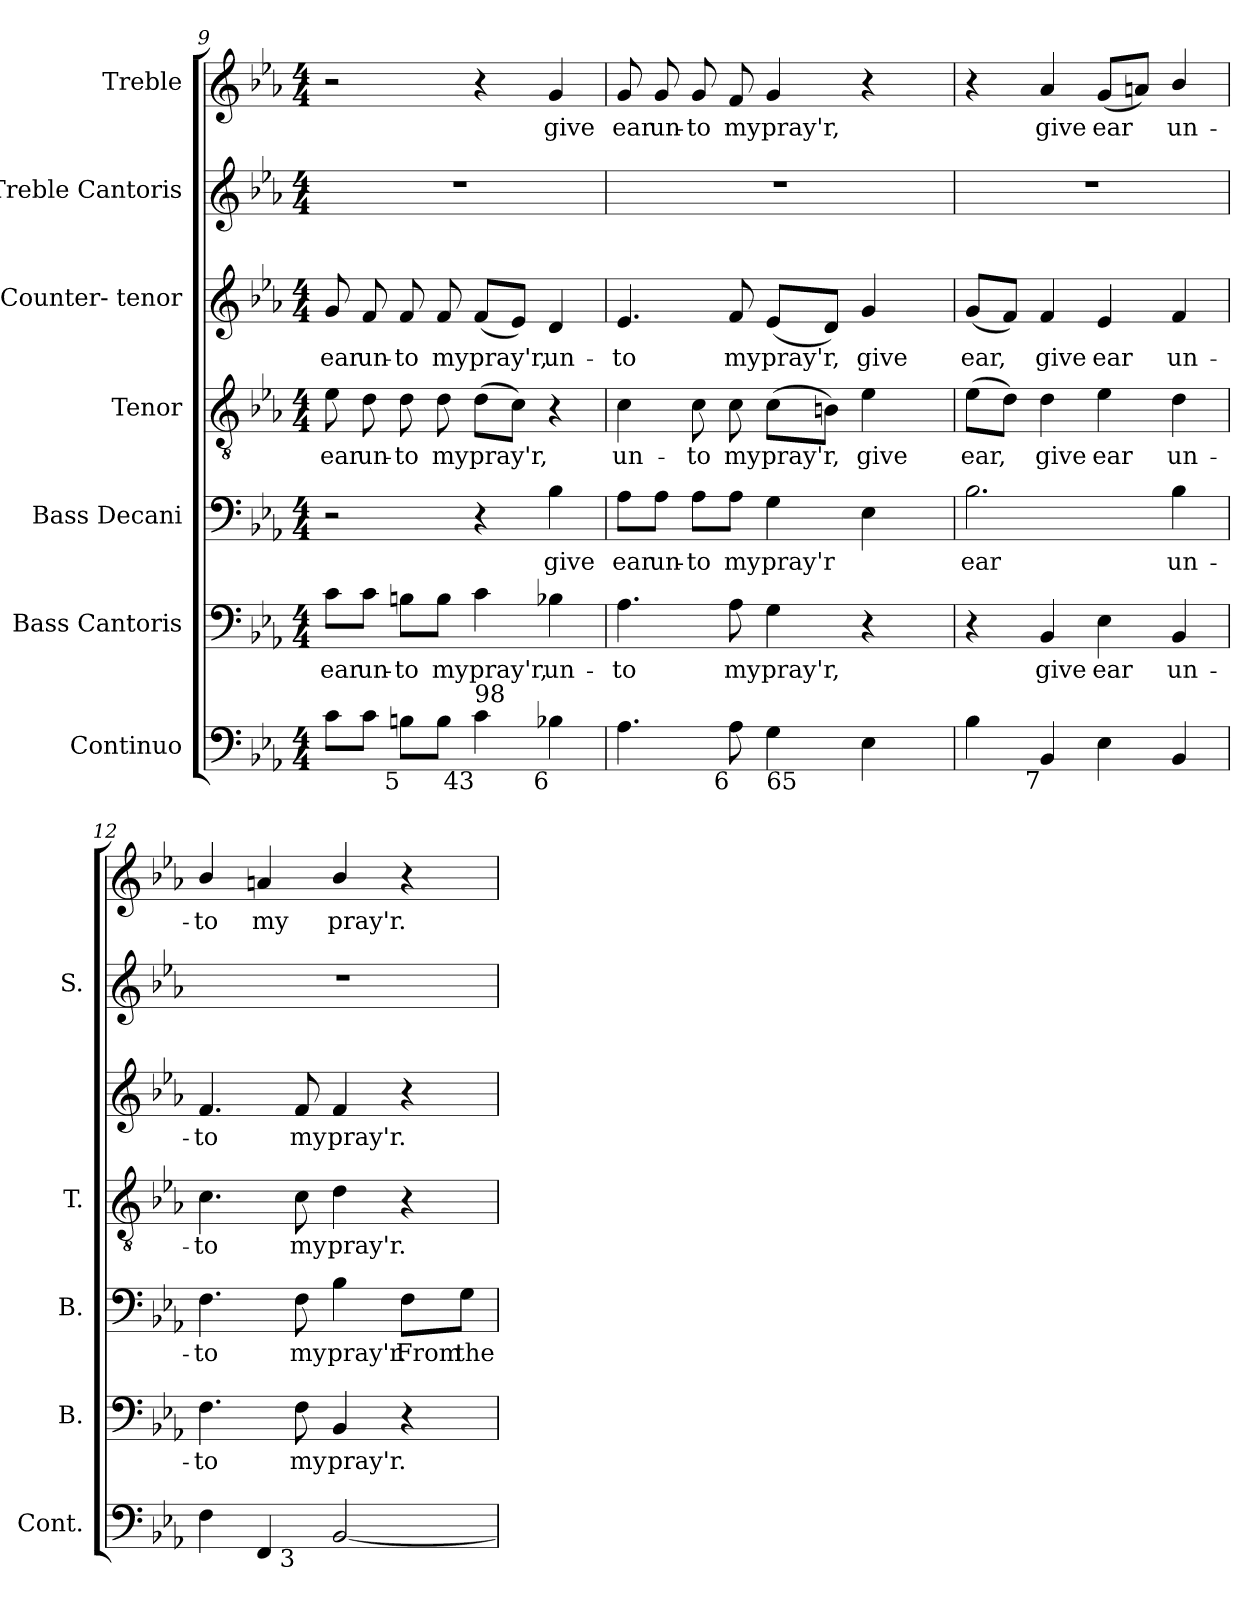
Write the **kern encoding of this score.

**kern	**kern	**text	**kern	**text	**kern	**text	**kern	**text	**kern	**kern	**text
*part7	*part6	*part6	*part5	*part5	*part4	*part4	*part3	*part3	*part2	*part1	*part1
*staff7	*staff6	*staff6	*staff5	*staff5	*staff4	*staff4	*staff3	*staff3	*staff2	*staff1	*staff1
*I"Continuo	*I"Bass Cantoris	*	*I"Bass Decani	*	*I"Tenor	*	*I"Counter- tenor	*	*I"Treble Cantoris	*I"Treble	*
*I'Cont.	*I'B.	*	*I'B.	*	*I'T.	*	*	*	*I'S.	*	*
*clefF4	*clefF4	*	*clefF4	*	*clefGv2	*	*clefG2	*	*clefG2	*clefG2	*
*	*	*	*	*	*ITrd7c12	*	*	*	*	*	*
*k[b-e-a-]	*k[b-e-a-]	*	*k[b-e-a-]	*	*k[b-e-a-]	*	*k[b-e-a-]	*	*k[b-e-a-]	*k[b-e-a-]	*
*E-:	*E-:	*	*E-:	*	*E-:	*	*E-:	*	*E-:	*E-:	*
*M4/4	*M4/4	*	*M4/4	*	*M4/4	*	*M4/4	*	*M4/4	*M4/4	*
=9	=9	=9	=9	=9	=9	=9	=9	=9	=9	=9	=9
!	!	!LO:LY:b:color=#000000	!	!	!	!	!	!	!	!	!
!	!	!	!	!	!	!LO:LY:b:color=#000000	!	!	!	!	!
!	!	!	!	!	!	!	!	!LO:LY:b:color=#000000	!	!	!
8ci\L	8ci\L	ear	2r	.	8E-i\	ear	8gi/	ear	1r	2r	.
!	!	!LO:LY:b:color=#000000	!	!	!	!	!	!	!	!	!
!	!	!	!	!	!	!LO:LY:b:color=#000000	!	!	!	!	!
!	!	!	!	!	!	!	!	!LO:LY:b:color=#000000	!	!	!
8ci\J	8ci\J	un-	.	.	8Di\	un-	8fi/	un-	.	.	.
!	!	!LO:LY:b:color=#000000	!	!	!	!	!	!	!	!	!
!	!	!	!	!	!	!LO:LY:b:color=#000000	!	!	!	!	!
!LO:TX:b:rj:t=5	!	!	!	!	!	!	!	!	!	!	!
!	!	!	!	!	!	!	!	!LO:LY:b:color=#000000	!	!	!
8Bni\L	8Bni\L	-to	.	.	8Di\	-to	8fi/	-to	.	.	.
!	!	!LO:LY:b:color=#000000	!	!	!	!	!	!	!	!	!
!	!	!	!	!	!	!LO:LY:b:color=#000000	!	!	!	!	!
!	!	!	!	!	!	!	!	!LO:LY:b:color=#000000	!	!	!
8Bi\J	8Bi\J	my	.	.	8Di\	my	8fi/	my	.	.	.
!	!	!LO:LY:b:color=#000000	!	!	!	!	!	!	!	!	!
!	!	!	!	!	!	!LO:LY:b:color=#000000	!	!	!	!	!
!LO:TX:b:rj:t=43	!	!	!	!	!	!	!	!	!	!	!
!LO:TX:t=98	!	!	!	!	!	!	!	!	!	!	!
!	!	!	!	!	!	!	!	!LO:LY:b:color=#000000	!	!	!
4ci\	4ci\	pray'r,	4r	.	(8Di\L	pray'r,	(8fi/L	pray'r,	.	4r	.
.	.	.	.	.	8Ci\J)	.	8e-i/J)	.	.	.	.
!	!	!LO:LY:b:color=#000000	!	!	!	!	!	!	!	!	!
!	!	!	!	!LO:LY:b:color=#000000	!	!	!	!	!	!	!
!	!	!	!	!	!	!	!	!LO:LY:b:color=#000000	!	!	!
!LO:TX:b:rj:t=6	!	!	!	!	!	!	!	!	!	!	!
!	!	!	!	!	!	!	!	!	!	!	!LO:LY:b:color=#000000
4B-Xi\	4B-Xi\	un-	4B-i\	give	4r	.	4di/	un-	.	4gi/	give
!!LO:LB:g=z
=10	=10	=10	=10	=10	=10	=10	=10	=10	=10	=10	=10
!	!	!LO:LY:b:color=#000000	!	!	!	!	!	!	!	!	!
!	!	!	!	!LO:LY:b:color=#000000	!	!	!	!	!	!	!
!	!	!	!	!	!	!LO:LY:b:color=#000000	!	!	!	!	!
!	!	!	!	!	!	!	!	!LO:LY:b:color=#000000	!	!	!
!	!	!	!	!	!	!	!	!	!	!	!LO:LY:b:color=#000000
*^	*	*	*	*	*	*	*	*	*	*	*
4.A-i\	2ryy	4.A-i\	-to	8A-i\L	ear	4Ci\	un-	4.e-i/	-to	1r	8gi/	ear
!	!	!	!	!	!LO:LY:b:color=#000000	!	!	!	!	!	!	!
!	!	!	!	!	!	!	!	!	!	!	!	!LO:LY:b:color=#000000
.	.	.	.	8A-i\J	un-	.	.	.	.	.	8gi/	un-
!	!	!	!	!	!LO:LY:b:color=#000000	!	!	!	!	!	!	!
!	!	!	!	!	!	!	!LO:LY:b:color=#000000	!	!	!	!	!
!	!	!	!	!	!	!	!	!	!	!	!	!LO:LY:b:color=#000000
.	.	.	.	8A-i\L	-to	8Ci\	-to	.	.	.	8gi/	-to
!	!	!	!LO:LY:b:color=#000000	!	!	!	!	!	!	!	!	!
!	!	!	!	!	!LO:LY:b:color=#000000	!	!	!	!	!	!	!
!	!	!	!	!	!	!	!LO:LY:b:color=#000000	!	!	!	!	!
!	!	!	!	!	!	!	!	!	!LO:LY:b:color=#000000	!	!	!
!LO:TX:b:rj:t=6	!	!	!	!	!	!	!	!	!	!	!	!
!	!	!	!	!	!	!	!	!	!	!	!	!LO:LY:b:color=#000000
8A-i\	.	8A-i\	my	8A-i\J	my	8Ci\	my	8fi/	my	.	8fi/	my
!	!	!	!LO:LY:b:color=#000000	!	!	!	!	!	!	!	!	!
!	!	!	!	!	!LO:LY:b:color=#000000	!	!	!	!	!	!	!
!	!	!	!	!	!	!	!LO:LY:b:color=#000000	!	!	!	!	!
!	!	!	!	!	!	!	!	!	!LO:LY:b:color=#000000	!	!	!
!	!	!	!	!	!	!	!	!	!	!	!	!LO:LY:b:color=#000000
4Gi\	32ryy	4Gi\	pray'r,	4Gi\	pray'r	(8Ci\L	pray'r,	(8e-i/L	pray'r,	.	4gi/	pray'r,
.	64ryy	.	.	.	.	.	.	.	.	.	.	.
.	256ryy	.	.	.	.	.	.	.	.	.	.	.
!	!LO:TX:b:rj:t=65	!	!	!	!	!	!	!	!	!	!	!
.	4ryy	.	.	.	.	.	.	.	.	.	.	.
.	.	.	.	.	.	8BBni\J)	.	8di/J)	.	.	.	.
!	!	!	!	!	!	!	!LO:LY:b:color=#000000	!	!	!	!	!
!	!	!	!	!	!	!	!	!	!LO:LY:b:color=#000000	!	!	!
4E-i\	.	4r	.	4E-i\	.	4E-i\	give	4gi/	give	.	4r	.
.	8ryy	.	.	.	.	.	.	.	.	.	.	.
.	16ryy	.	.	.	.	.	.	.	.	.	.	.
.	128.ryy	.	.	.	.	.	.	.	.	.	.	.
*v	*v	*	*	*	*	*	*	*	*	*	*	*
=11	=11	=11	=11	=11	=11	=11	=11	=11	=11	=11	=11
*^	*	*	*	*	*	*	*	*	*	*	*
!	!	!	!	!	!LO:LY:b:color=#000000	!	!	!	!	!	!	!
*v	*v	*	*	*	*	*	*	*	*	*	*	*
*^	*	*	*	*	*	*	*	*	*	*	*
!	!	!	!	!	!	!	!LO:LY:b:color=#000000	!	!	!	!	!
*v	*v	*	*	*	*	*	*	*	*	*	*	*
*^	*	*	*	*	*	*	*	*	*	*	*
!LO:TX:b:rj:t=65	!	!	!	!	!	!	!	!	!	!	!	!
!LO:TX:t=43	!	!	!	!	!	!	!	!	!	!	!	!
!	!	!	!	!	!	!	!	!	!LO:LY:b:color=#000000	!	!	!
*v	*v	*	*	*	*	*	*	*	*	*	*	*
4B-i\	4r	.	2.B-i\	ear	(8E-i\L	ear,	(8gi/L	ear,	1r	4r	.
.	.	.	.	.	8Di\J)	.	8fi/J)	.	.	.	.
!	!	!LO:LY:b:color=#000000	!	!	!	!	!	!	!	!	!
!	!	!	!	!	!	!LO:LY:b:color=#000000	!	!	!	!	!
!	!	!	!	!	!	!	!	!LO:LY:b:color=#000000	!	!	!
!LO:TX:b:rj:t=7	!	!	!	!	!	!	!	!	!	!	!
!	!	!	!	!	!	!	!	!	!	!	!LO:LY:b:color=#000000
4BB-i/	4BB-i/	give	.	.	4Di\	give	4fi/	give	.	4a-i/	give
!	!	!LO:LY:b:color=#000000	!	!	!	!	!	!	!	!	!
!	!	!	!	!	!	!LO:LY:b:color=#000000	!	!	!	!	!
!	!	!	!	!	!	!	!	!LO:LY:b:color=#000000	!	!	!
!	!	!	!	!	!	!	!	!	!	!	!LO:LY:b:color=#000000
4E-i\	4E-i\	ear	.	.	4E-i\	ear	4e-i/	ear	.	(8gi/L	ear
.	.	.	.	.	.	.	.	.	.	8ani/J)	.
!	!	!LO:LY:b:color=#000000	!	!	!	!	!	!	!	!	!
!	!	!	!	!LO:LY:b:color=#000000	!	!	!	!	!	!	!
!	!	!	!	!	!	!LO:LY:b:color=#000000	!	!	!	!	!
!	!	!	!	!	!	!	!	!LO:LY:b:color=#000000	!	!	!
!	!	!	!	!	!	!	!	!	!	!	!LO:LY:b:color=#000000
4BB-i/	4BB-i/	un-	4B-i\	un-	4Di\	un-	4fi/	un-	.	4b-i/	un-
=12	=12	=12	=12	=12	=12	=12	=12	=12	=12	=12	=12
!	!	!LO:LY:b:color=#000000	!	!	!	!	!	!	!	!	!
!	!	!	!	!LO:LY:b:color=#000000	!	!	!	!	!	!	!
!	!	!	!	!	!	!LO:LY:b:color=#000000	!	!	!	!	!
!	!	!	!	!	!	!	!	!LO:LY:b:color=#000000	!	!	!
!	!	!	!	!	!	!	!	!	!	!	!LO:LY:b:color=#000000
*^	*	*	*	*	*	*	*	*	*	*	*
4Fi\	4.ryy	4.Fi\	-to	4.Fi\	-to	4.Ci\	-to	4.fi/	-to	1r	4b-i/	-to
!	!	!	!	!	!	!	!	!	!	!	!	!LO:LY:b:color=#000000
4FFi/	.	.	.	.	.	.	.	.	.	.	4ani/	my
!	!	!	!LO:LY:b:color=#000000	!	!	!	!	!	!	!	!	!
!	!	!	!	!	!LO:LY:b:color=#000000	!	!	!	!	!	!	!
!	!	!	!	!	!	!	!LO:LY:b:color=#000000	!	!	!	!	!
!	!LO:TX:b:rj:t=3	!	!	!	!	!	!	!	!	!	!	!
!	!	!	!	!	!	!	!	!	!LO:LY:b:color=#000000	!	!	!
.	2ryy	8Fi\	my	8Fi\	my	8Ci\	my	8fi/	my	.	.	.
!	!	!	!LO:LY:b:color=#000000	!	!	!	!	!	!	!	!	!
!	!	!	!	!	!LO:LY:b:color=#000000	!	!	!	!	!	!	!
!	!	!	!	!	!	!	!LO:LY:b:color=#000000	!	!	!	!	!
!	!	!	!	!	!	!	!	!	!LO:LY:b:color=#000000	!	!	!
!	!	!	!	!	!	!	!	!	!	!	!	!LO:LY:b:color=#000000
[2BB-i/	.	4BB-i/	pray'r.	4B-i\	pray'r.	4Di\	pray'r.	4fi/	pray'r.	.	4b-i/	pray'r.
!	!	!	!	!	!LO:LY:b:color=#000000	!	!	!	!	!	!	!
.	.	4r	.	8Fi\L	From	4r	.	4r	.	.	4r	.
!	!	!	!	!	!LO:LY:b:color=#000000	!	!	!	!	!	!	!
.	8ryy	.	.	8Gi\J	the	.	.	.	.	.	.	.
*v	*v	*	*	*	*	*	*	*	*	*	*	*
=	=	=	=	=	=	=	=	=	=	=	=
*-	*-	*-	*-	*-	*-	*-	*-	*-	*-	*-	*-
